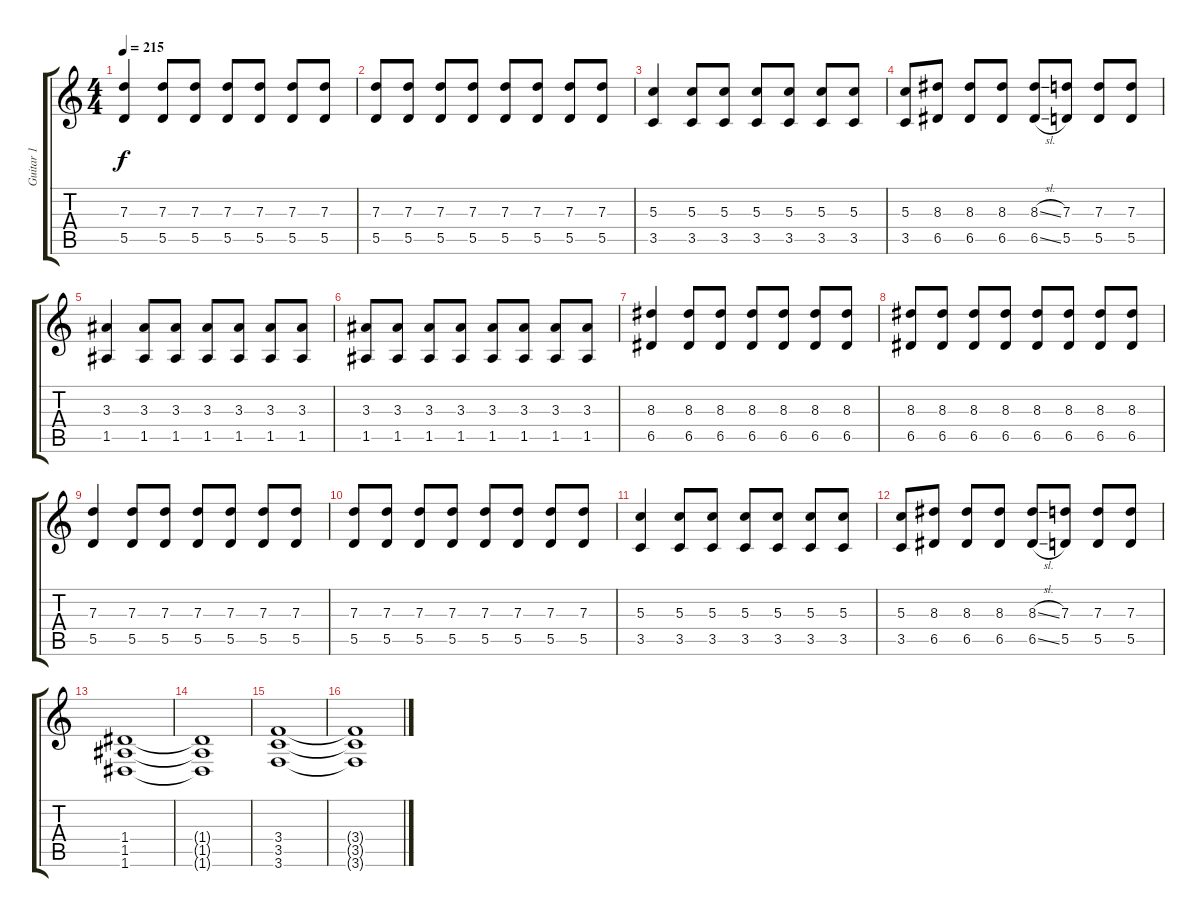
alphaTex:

\track ("Guitar 1" "Guitar 1") {instrument distortionguitar}
\staff {score tabs}
\tuning (E4 B3 G3 D3 A2 D2) {hide}
\ts (4 4)
\tempo 215
\clef g2
\ks c
(7.3 5.5).4{dy f} (7.3 5.5).8 (7.3 5.5).8 (7.3 5.5).8 (7.3 5.5).8 (7.3 5.5).8 (7.3 5.5).8 |
(7.3 5.5).8 (7.3 5.5).8 (7.3 5.5).8 (7.3 5.5).8 (7.3 5.5).8 (7.3 5.5).8 (7.3 5.5).8 (7.3 5.5).8 |
(5.3 3.5).4 (5.3 3.5).8 (5.3 3.5).8 (5.3 3.5).8 (5.3 3.5).8 (5.3 3.5).8 (5.3 3.5).8 |
(5.3 3.5).8 (8.3 6.5).8 (8.3 6.5).8 (8.3 6.5).8 (8.3{sl} 6.5{sl}).8 (7.3 5.5).8 (7.3 5.5).8 (7.3 5.5).8 |
(3.3 1.5).4 (3.3 1.5).8 (3.3 1.5).8 (3.3 1.5).8 (3.3 1.5).8 (3.3 1.5).8 (3.3 1.5).8 |
(3.3 1.5).8 (3.3 1.5).8 (3.3 1.5).8 (3.3 1.5).8 (3.3 1.5).8 (3.3 1.5).8 (3.3 1.5).8 (3.3 1.5).8 |
(8.3 6.5).4 (8.3 6.5).8 (8.3 6.5).8 (8.3 6.5).8 (8.3 6.5).8 (8.3 6.5).8 (8.3 6.5).8 |
(8.3 6.5).8 (8.3 6.5).8 (8.3 6.5).8 (8.3 6.5).8 (8.3 6.5).8 (8.3 6.5).8 (8.3 6.5).8 (8.3 6.5).8 |
(7.3 5.5).4 (7.3 5.5).8 (7.3 5.5).8 (7.3 5.5).8 (7.3 5.5).8 (7.3 5.5).8 (7.3 5.5).8 |
(7.3 5.5).8 (7.3 5.5).8 (7.3 5.5).8 (7.3 5.5).8 (7.3 5.5).8 (7.3 5.5).8 (7.3 5.5).8 (7.3 5.5).8 |
(5.3 3.5).4 (5.3 3.5).8 (5.3 3.5).8 (5.3 3.5).8 (5.3 3.5).8 (5.3 3.5).8 (5.3 3.5).8 |
(5.3 3.5).8 (8.3 6.5).8 (8.3 6.5).8 (8.3 6.5).8 (8.3{sl} 6.5{sl}).8 (7.3 5.5).8 (7.3 5.5).8 (7.3 5.5).8 |
(1.4 1.5 1.6).1 |
(1.4{t} 1.5{t} 1.6{t}).1 |
(3.4 3.5 3.6).1 |
(3.4{t} 3.5{t} 3.6{t}).1
